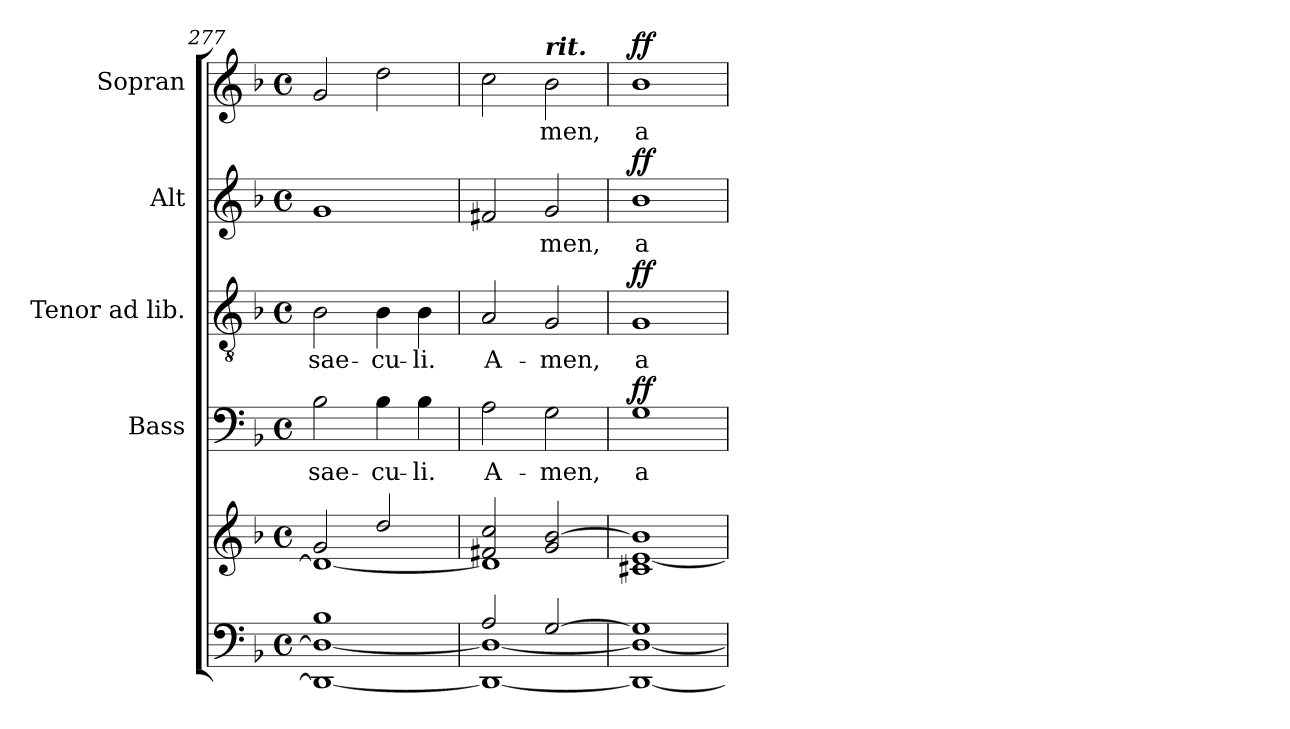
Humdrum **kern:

**kern	**kern	**kern	**text	**dynam	**kern	**text	**dynam	**kern	**text	**dynam	**kern	**text	**dynam
*part5	*part5	*part4	*part4	*part4	*part3	*part3	*part3	*part2	*part2	*part2	*part1	*part1	*part1
*staff6	*staff5	*staff4	*staff4	*staff4	*staff3	*staff3	*staff3	*staff2	*staff2	*staff2	*staff1	*staff1	*staff1
*	*	*I"Bass	*	*	*I"Tenor ad lib.	*	*	*I"Alt	*	*	*I"Sopran	*	*
*	*	*I'B.	*	*	*I'T.	*	*	*I'A.	*	*	*I'S.	*	*
*clefF4	*clefG2	*clefF4	*	*	*clefGv2	*	*	*clefG2	*	*	*clefG2	*	*
*k[b-]	*k[b-]	*k[b-]	*	*	*k[b-]	*	*	*k[b-]	*	*	*k[b-]	*	*
*F:	*F:	*F:	*	*	*F:	*	*	*F:	*	*	*F:	*	*
*M4/4	*M4/4	*M4/4	*	*	*M4/4	*	*	*M4/4	*	*	*M4/4	*	*
*met(c)	*met(c)	*met(c)	*	*	*met(c)	*	*	*met(c)	*	*	*met(c)	*	*
=277	=277	=277	=277	=277	=277	=277	=277	=277	=277	=277	=277	=277	=277
*^	*^	*	*	*	*	*	*	*	*	*	*	*	*
!	!	!	!	!	!LO:LY:b	!	!	!LO:LY:b	!	!	!	!	!	!	!
1B-	1DD_ 1D_	2g/	1d_	2B-\	sae-	.	2B-\	sae-	.	1g	.	.	2g/	.	.
!	!	!	!	!	!LO:LY:b	!	!	!LO:LY:b	!	!	!	!	!	!	!
.	.	2dd/	.	4B-\	-cu-	.	4B-\	-cu-	.	.	.	.	2dd\	.	.
!	!	!	!	!	!LO:LY:b	!	!	!LO:LY:b	!	!	!	!	!	!	!
.	.	.	.	4B-\	-li.	.	4B-\	-li.	.	.	.	.	.	.	.
=278	=278	=278	=278	=278	=278	=278	=278	=278	=278	=278	=278	=278	=278	=278	=278
!	!	!	!	!	!LO:LY:b	!	!	!LO:LY:b	!	!	!	!	!	!	!
2A/	1DD_ 1D_	2f#X/ 2cc/	1d]	2A\	A-	.	2A/	A-	.	2f#X/	.	.	2cc\	.	.
!	!	!	!	!	!	!	!	!	!	!	!	!	!LO:TX:a:Bi:t=rit.	!	!
!	!	!	!	!	!LO:LY:b	!	!	!LO:LY:b	!	!	!LO:LY:b	!	!	!LO:LY:b	!
[>2G/	.	2g/ [>2b-/	.	2G\	-men,	.	2G/	-men,	.	2g/	-men,	.	2b-\	-men,	.
=279	=279	=279	=279	=279	=279	=279	=279	=279	=279	=279	=279	=279	=279	=279	=279
!	!	!	!	!	!LO:LY:b	!LO:DY:a	!	!LO:LY:b	!LO:DY:a	!	!LO:LY:b	!LO:DY:a	!	!LO:LY:b	!LO:DY:a
1G]	1DD_ 1D_	1b-]	1c#X [<1e	1G	a-	ff	1G	a-	ff	1b-	a-	ff	1b-	a-	ff
*v	*v	*	*	*	*	*	*	*	*	*	*	*	*	*	*
*	*v	*v	*	*	*	*	*	*	*	*	*	*	*	*
=	=	=	=	=	=	=	=	=	=	=	=	=	=
*-	*-	*-	*-	*-	*-	*-	*-	*-	*-	*-	*-	*-	*-
